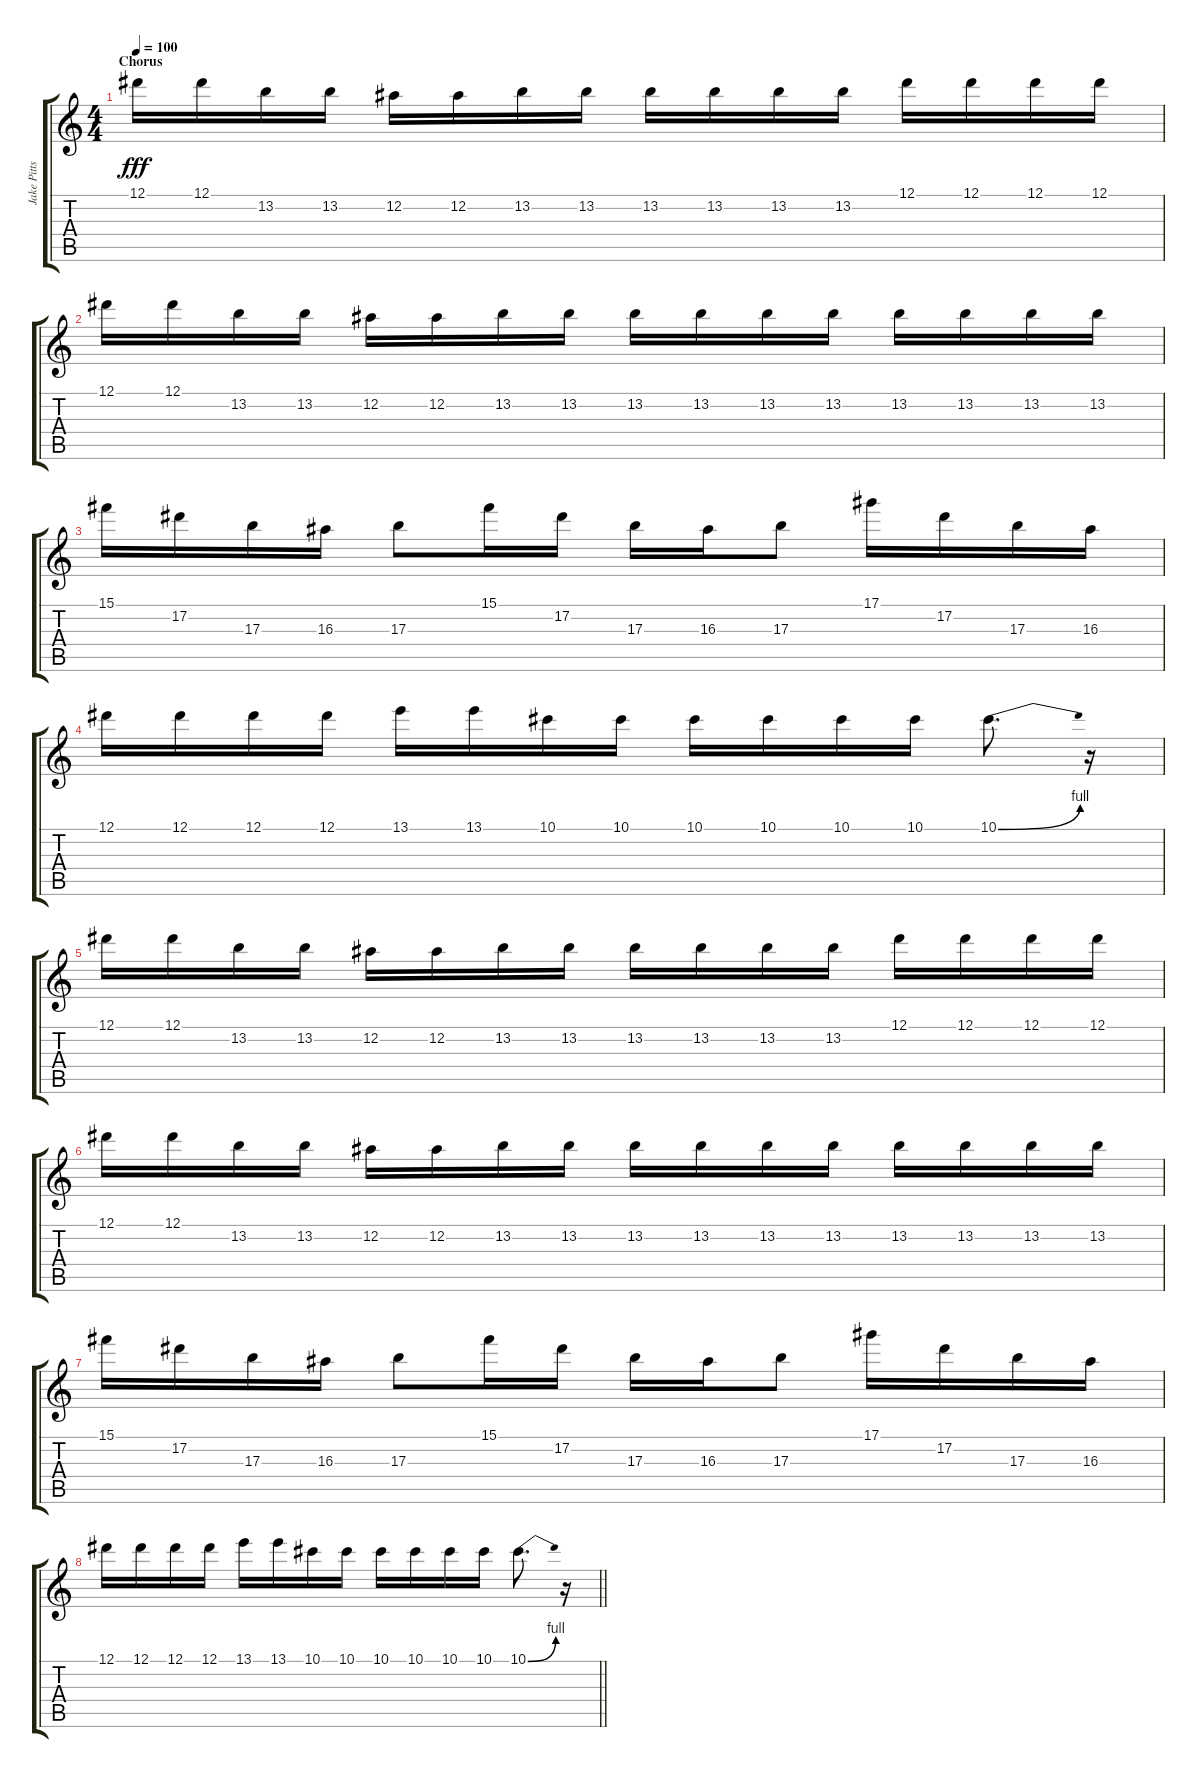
\track ("Jake Pitts - Lead Guitar" "Jake Pitts") {instrument acousticguitarnylon}
\staff {score tabs}
\tuning (Eb4 Bb3 Gb3 Db3 Ab2 Db2) {hide}
\ts (4 4)
\section ("" "Chorus")
\tempo 100
\clef g2
\ks c
12.1.16{dy fff} 12.1.16 13.2.16 13.2.16 12.2.16 12.2.16 13.2.16 13.2.16 13.2.16 13.2.16 13.2.16 13.2.16 12.1.16 12.1.16 12.1.16 12.1.16 |
12.1.16 12.1.16 13.2.16 13.2.16 12.2.16 12.2.16 13.2.16 13.2.16 13.2.16 13.2.16 13.2.16 13.2.16 13.2.16 13.2.16 13.2.16 13.2.16 |
15.1.16 17.2.16 17.3.16 16.3.16 17.3.8 15.1.16 17.2.16 17.3.16 16.3.16 17.3.8 17.1.16 17.2.16 17.3.16 16.3.16 |
12.1.16 12.1.16 12.1.16 12.1.16 13.1.16 13.1.16 10.1.16 10.1.16 10.1.16 10.1.16 10.1.16 10.1.16 10.1{be (bend 0 0 60 4)}.8{d} r.16 |
12.1.16 12.1.16 13.2.16 13.2.16 12.2.16 12.2.16 13.2.16 13.2.16 13.2.16 13.2.16 13.2.16 13.2.16 12.1.16 12.1.16 12.1.16 12.1.16 |
12.1.16 12.1.16 13.2.16 13.2.16 12.2.16 12.2.16 13.2.16 13.2.16 13.2.16 13.2.16 13.2.16 13.2.16 13.2.16 13.2.16 13.2.16 13.2.16 |
15.1.16 17.2.16 17.3.16 16.3.16 17.3.8 15.1.16 17.2.16 17.3.16 16.3.16 17.3.8 17.1.16 17.2.16 17.3.16 16.3.16 |
\barLineRight lightlight
12.1.16 12.1.16 12.1.16 12.1.16 13.1.16 13.1.16 10.1.16 10.1.16 10.1.16 10.1.16 10.1.16 10.1.16 10.1{be (bend 0 0 60 4)}.8{d} r.16
